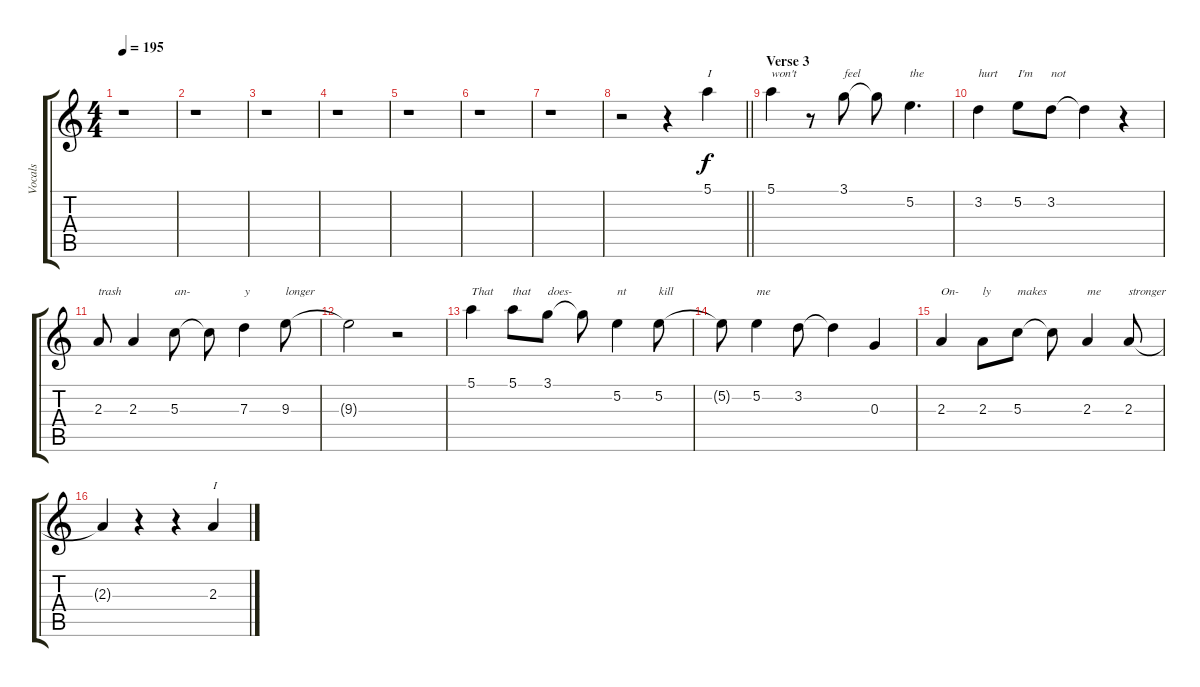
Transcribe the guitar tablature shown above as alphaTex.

\track ("Vocals" "Vocals") {instrument overdrivenguitar}
\staff {score tabs}
\tuning (E4 B3 G3 D3 A2 E2) {hide}
\ts (4 4)
\tempo 195
\clef g2
\ks c
r.1{dy f} |
r.1 |
r.1 |
r.1 |
r.1 |
r.1 |
r.1 |
\barLineRight lightlight
r.2 r.4 5.1.4{txt "I"} |
\section ("" "Verse 3")
5.1.4{txt "won't"} r.8 3.1.8{txt "feel"} 3.1{t}.8 5.2.4{d txt "the"} |
3.2.4{txt "hurt"} 5.2.8{txt "I'm"} 3.2.8{txt "not"} 3.2{t}.4 r.4 |
2.3.8{txt "trash"} 2.3.4 5.3.8{txt "an-"} 5.3{t}.8 7.3.4{txt "y"} 9.3.8{txt "longer"} |
9.3{t}.2 r.2 |
5.1.4{txt "That"} 5.1.8{txt "that"} 3.1.8{txt "does-"} 3.1{t}.8 5.2.4{txt "nt"} 5.2.8{txt "kill"} |
5.2{t}.8 5.2.4{txt "me"} 3.2.8 3.2{t}.4 0.3.4 |
2.3.4{txt "On-"} 2.3.8{txt "ly"} 5.3.8{txt "makes"} 5.3{t}.8 2.3.4{txt "me"} 2.3.8{txt "stronger"} |
2.3{t}.4 r.4 r.4 2.3.4{txt "I"}
